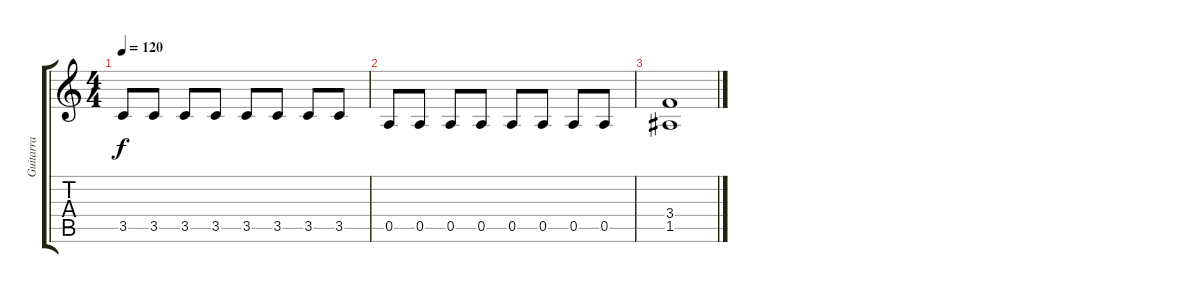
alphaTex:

\track ("Guitarra" "Guitarra") {instrument overdrivenguitar}
\staff {score tabs}
\tuning (E4 B3 G3 D3 A2 E2) {hide}
\ts (4 4)
\tempo 120
\clef g2
\ks c
3.5.8{dy f} 3.5.8 3.5.8 3.5.8 3.5.8 3.5.8 3.5.8 3.5.8 |
0.5.8 0.5.8 0.5.8 0.5.8 0.5.8 0.5.8 0.5.8 0.5.8 |
(3.4 1.5).1
